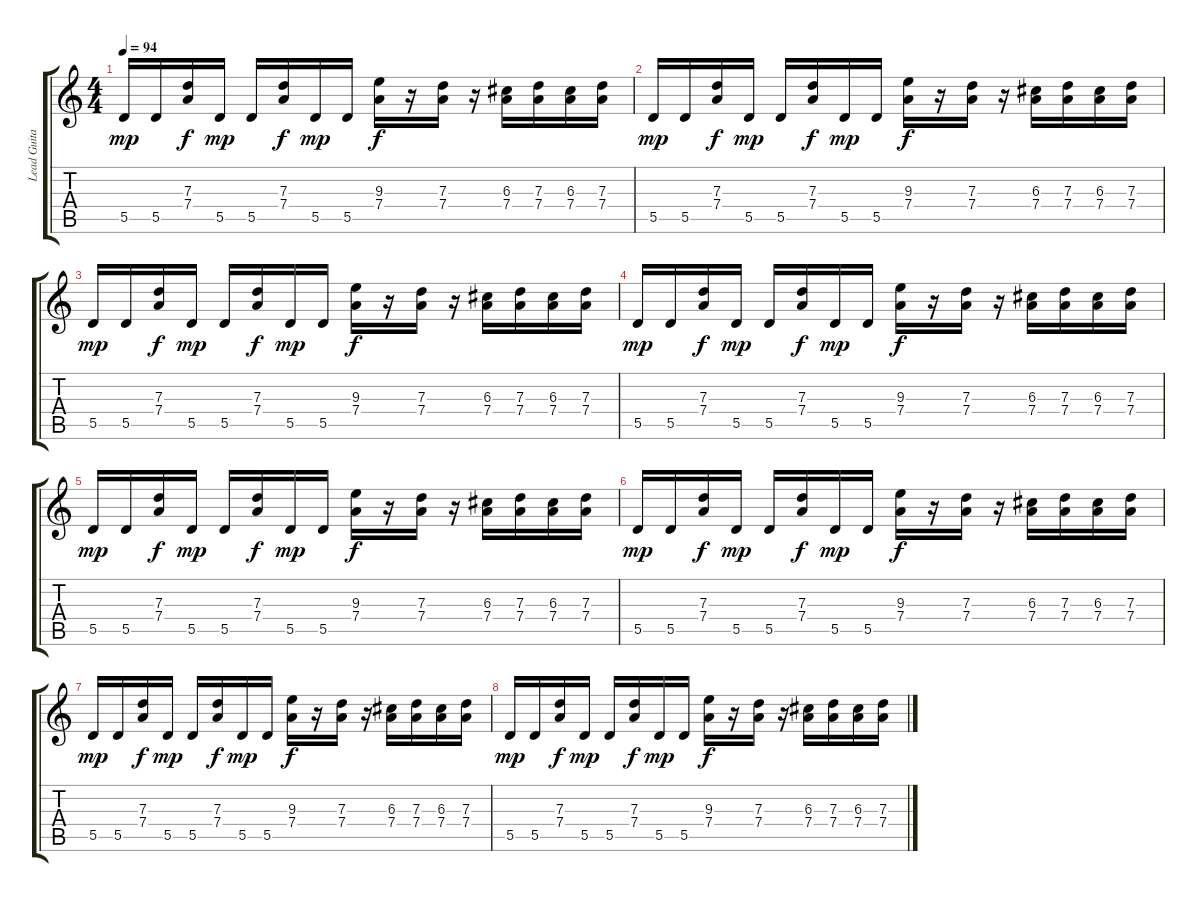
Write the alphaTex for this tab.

\track ("Lead Guitar" "Lead Guita") {instrument distortionguitar}
\staff {score tabs}
\tuning (E4 B3 G3 D3 A2 E2) {hide}
\ts (4 4)
\tempo 94
\clef g2
\ks c
5.5.16{dy mp volume 10 balance 0} 5.5.16 (7.3 7.4).16{dy f} 5.5.16{dy mp} 5.5.16 (7.3 7.4).16{dy f} 5.5.16{dy mp} 5.5.16 (9.3 7.4).16{dy f} r.16 (7.3 7.4).16 r.16 (6.3 7.4).16 (7.3 7.4).16 (6.3 7.4).16 (7.3 7.4).16 |
5.5.16{dy mp} 5.5.16 (7.3 7.4).16{dy f} 5.5.16{dy mp} 5.5.16 (7.3 7.4).16{dy f} 5.5.16{dy mp} 5.5.16 (9.3 7.4).16{dy f} r.16 (7.3 7.4).16 r.16 (6.3 7.4).16 (7.3 7.4).16 (6.3 7.4).16 (7.3 7.4).16 |
5.5.16{dy mp} 5.5.16 (7.3 7.4).16{dy f} 5.5.16{dy mp} 5.5.16 (7.3 7.4).16{dy f} 5.5.16{dy mp} 5.5.16 (9.3 7.4).16{dy f} r.16 (7.3 7.4).16 r.16 (6.3 7.4).16 (7.3 7.4).16 (6.3 7.4).16 (7.3 7.4).16 |
5.5.16{dy mp} 5.5.16 (7.3 7.4).16{dy f} 5.5.16{dy mp} 5.5.16 (7.3 7.4).16{dy f} 5.5.16{dy mp} 5.5.16 (9.3 7.4).16{dy f} r.16 (7.3 7.4).16 r.16 (6.3 7.4).16 (7.3 7.4).16 (6.3 7.4).16 (7.3 7.4).16 |
5.5.16{dy mp} 5.5.16 (7.3 7.4).16{dy f} 5.5.16{dy mp} 5.5.16 (7.3 7.4).16{dy f} 5.5.16{dy mp} 5.5.16 (9.3 7.4).16{dy f} r.16 (7.3 7.4).16 r.16 (6.3 7.4).16 (7.3 7.4).16 (6.3 7.4).16 (7.3 7.4).16 |
5.5.16{dy mp} 5.5.16 (7.3 7.4).16{dy f} 5.5.16{dy mp} 5.5.16 (7.3 7.4).16{dy f} 5.5.16{dy mp} 5.5.16 (9.3 7.4).16{dy f} r.16 (7.3 7.4).16 r.16 (6.3 7.4).16 (7.3 7.4).16 (6.3 7.4).16 (7.3 7.4).16 |
5.5.16{dy mp} 5.5.16 (7.3 7.4).16{dy f} 5.5.16{dy mp} 5.5.16 (7.3 7.4).16{dy f} 5.5.16{dy mp} 5.5.16 (9.3 7.4).16{dy f} r.16 (7.3 7.4).16 r.16 (6.3 7.4).16 (7.3 7.4).16 (6.3 7.4).16 (7.3 7.4).16 |
5.5.16{dy mp} 5.5.16 (7.3 7.4).16{dy f} 5.5.16{dy mp} 5.5.16 (7.3 7.4).16{dy f} 5.5.16{dy mp} 5.5.16 (9.3 7.4).16{dy f} r.16 (7.3 7.4).16 r.16 (6.3 7.4).16 (7.3 7.4).16 (6.3 7.4).16 (7.3 7.4).16
